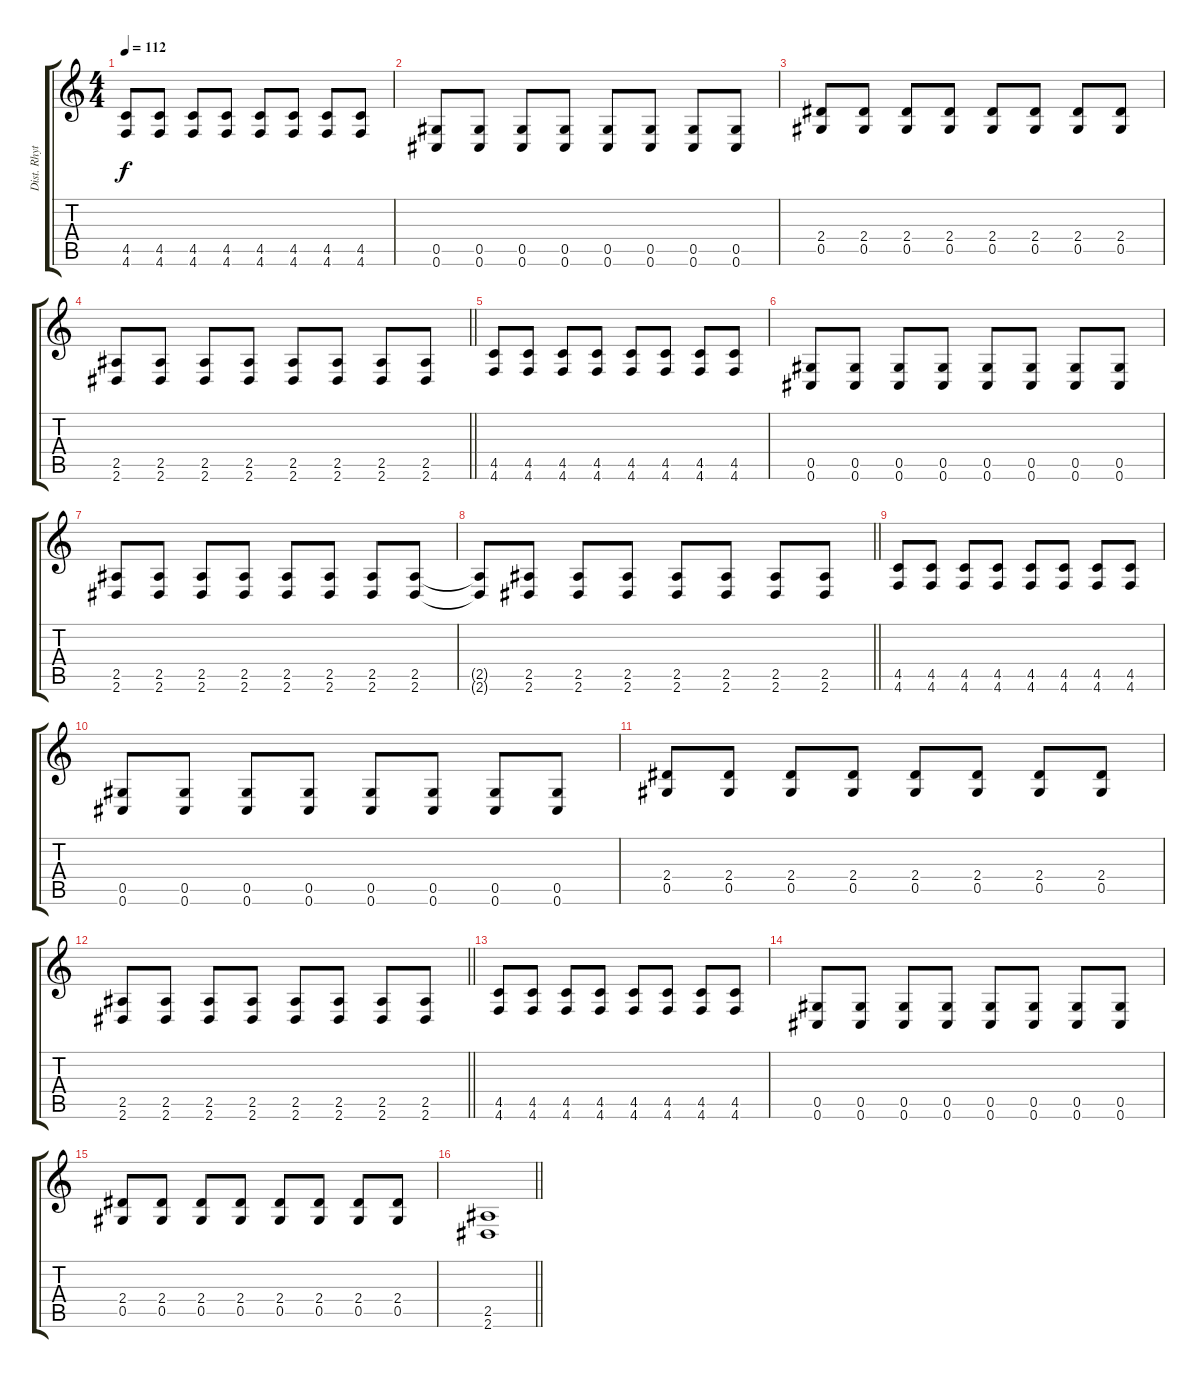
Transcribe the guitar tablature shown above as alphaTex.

\track ("Dist. Rhytm Guitar [R]" "Dist. Rhyt") {instrument distortionguitar}
\staff {score tabs}
\tuning (Eb4 Bb3 Gb3 Db3 Ab2 Db2) {hide}
\ts (4 4)
\tempo 112
\clef g2
\ks c
(4.5 4.6).8{dy f} (4.5 4.6).8 (4.5 4.6).8 (4.5 4.6).8 (4.5 4.6).8 (4.5 4.6).8 (4.5 4.6).8 (4.5 4.6).8 |
(0.5 0.6).8 (0.5 0.6).8 (0.5 0.6).8 (0.5 0.6).8 (0.5 0.6).8 (0.5 0.6).8 (0.5 0.6).8 (0.5 0.6).8 |
(2.4 0.5).8 (2.4 0.5).8 (2.4 0.5).8 (2.4 0.5).8 (2.4 0.5).8 (2.4 0.5).8 (2.4 0.5).8 (2.4 0.5).8 |
\barLineRight lightlight
(2.5 2.6).8 (2.5 2.6).8 (2.5 2.6).8 (2.5 2.6).8 (2.5 2.6).8 (2.5 2.6).8 (2.5 2.6).8 (2.5 2.6).8 |
(4.5 4.6).8 (4.5 4.6).8 (4.5 4.6).8 (4.5 4.6).8 (4.5 4.6).8 (4.5 4.6).8 (4.5 4.6).8 (4.5 4.6).8 |
(0.5 0.6).8 (0.5 0.6).8 (0.5 0.6).8 (0.5 0.6).8 (0.5 0.6).8 (0.5 0.6).8 (0.5 0.6).8 (0.5 0.6).8 |
(2.5 2.6).8 (2.5 2.6).8 (2.5 2.6).8 (2.5 2.6).8 (2.5 2.6).8 (2.5 2.6).8 (2.5 2.6).8 (2.5 2.6).8 |
\barLineRight lightlight
(2.5{t} 2.6{t}).8 (2.5 2.6).8 (2.5 2.6).8 (2.5 2.6).8 (2.5 2.6).8 (2.5 2.6).8 (2.5 2.6).8 (2.5 2.6).8 |
(4.5 4.6).8 (4.5 4.6).8 (4.5 4.6).8 (4.5 4.6).8 (4.5 4.6).8 (4.5 4.6).8 (4.5 4.6).8 (4.5 4.6).8 |
(0.5 0.6).8 (0.5 0.6).8 (0.5 0.6).8 (0.5 0.6).8 (0.5 0.6).8 (0.5 0.6).8 (0.5 0.6).8 (0.5 0.6).8 |
(2.4 0.5).8 (2.4 0.5).8 (2.4 0.5).8 (2.4 0.5).8 (2.4 0.5).8 (2.4 0.5).8 (2.4 0.5).8 (2.4 0.5).8 |
\barLineRight lightlight
(2.5 2.6).8 (2.5 2.6).8 (2.5 2.6).8 (2.5 2.6).8 (2.5 2.6).8 (2.5 2.6).8 (2.5 2.6).8 (2.5 2.6).8 |
(4.5 4.6).8 (4.5 4.6).8 (4.5 4.6).8 (4.5 4.6).8 (4.5 4.6).8 (4.5 4.6).8 (4.5 4.6).8 (4.5 4.6).8 |
(0.5 0.6).8 (0.5 0.6).8 (0.5 0.6).8 (0.5 0.6).8 (0.5 0.6).8 (0.5 0.6).8 (0.5 0.6).8 (0.5 0.6).8 |
(2.4 0.5).8 (2.4 0.5).8 (2.4 0.5).8 (2.4 0.5).8 (2.4 0.5).8 (2.4 0.5).8 (2.4 0.5).8 (2.4 0.5).8 |
\barLineRight lightlight
(2.5 2.6).1
